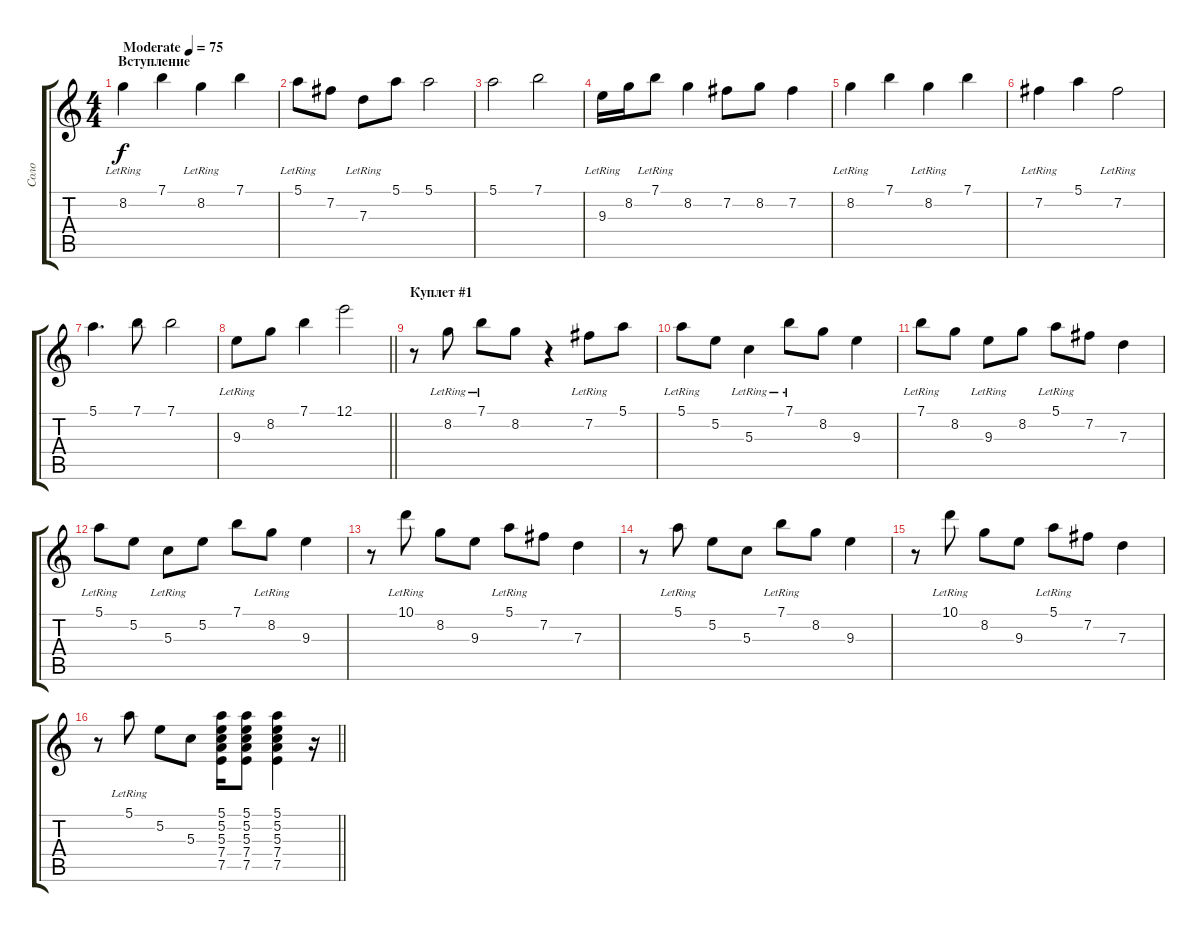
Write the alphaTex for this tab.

\track ("Соло" "Соло") {instrument acousticguitarsteel}
\staff {score tabs}
\tuning (E4 B3 G3 D3 A2 E2) {hide}
\ts (4 4)
\section ("" "Вступление")
\tempo (75 "Moderate")
\clef g2
\ks c
8.2{lr}.4{dy f instrument acousticguitarsteel} 7.1.4 8.2{lr}.4 7.1.4 |
5.1{lr}.8 7.2.8 7.3{lr}.8 5.1.8 5.1.2 |
5.1.2 7.1.2 |
9.3{lr}.16 8.2.16 7.1{lr}.8 8.2.4 7.2.8 8.2.8 7.2.4 |
8.2{lr}.4 7.1.4 8.2{lr}.4 7.1.4 |
7.2{lr}.4 5.1.4 7.2{lr}.2 |
5.1.4{d} 7.1.8 7.1.2 |
\barLineRight lightlight
9.3{lr}.8 8.2.8 7.1.4 12.1.2 |
\section ("" "Куплет #1")
r.8 8.2{lr}.8 7.1{lr}.8 8.2.8 r.4 7.2{lr}.8 5.1.8 |
5.1{lr}.8 5.2.8 5.3{lr}.4 7.1{lr}.8 8.2.8 9.3.4 |
7.1{lr}.8 8.2.8 9.3{lr}.8 8.2.8 5.1{lr}.8 7.2.8 7.3.4 |
5.1{lr}.8 5.2.8 5.3{lr}.8 5.2.8 7.1.8 8.2{lr}.8 9.3.4 |
r.8 10.1{lr}.8 8.2.8 9.3.8 5.1{lr}.8 7.2.8 7.3.4 |
r.8 5.1{lr}.8 5.2.8 5.3.8 7.1{lr}.8 8.2.8 9.3.4 |
r.8 10.1{lr}.8 8.2.8 9.3.8 5.1{lr}.8 7.2.8 7.3.4 |
\barLineRight lightlight
r.8 5.1{lr}.8 5.2.8 5.3.8 (5.1 5.2 5.3 7.4 7.5).16 (5.1 5.2 5.3 7.4 7.5).8 (5.1 5.2 5.3 7.4 7.5).4 r.16
